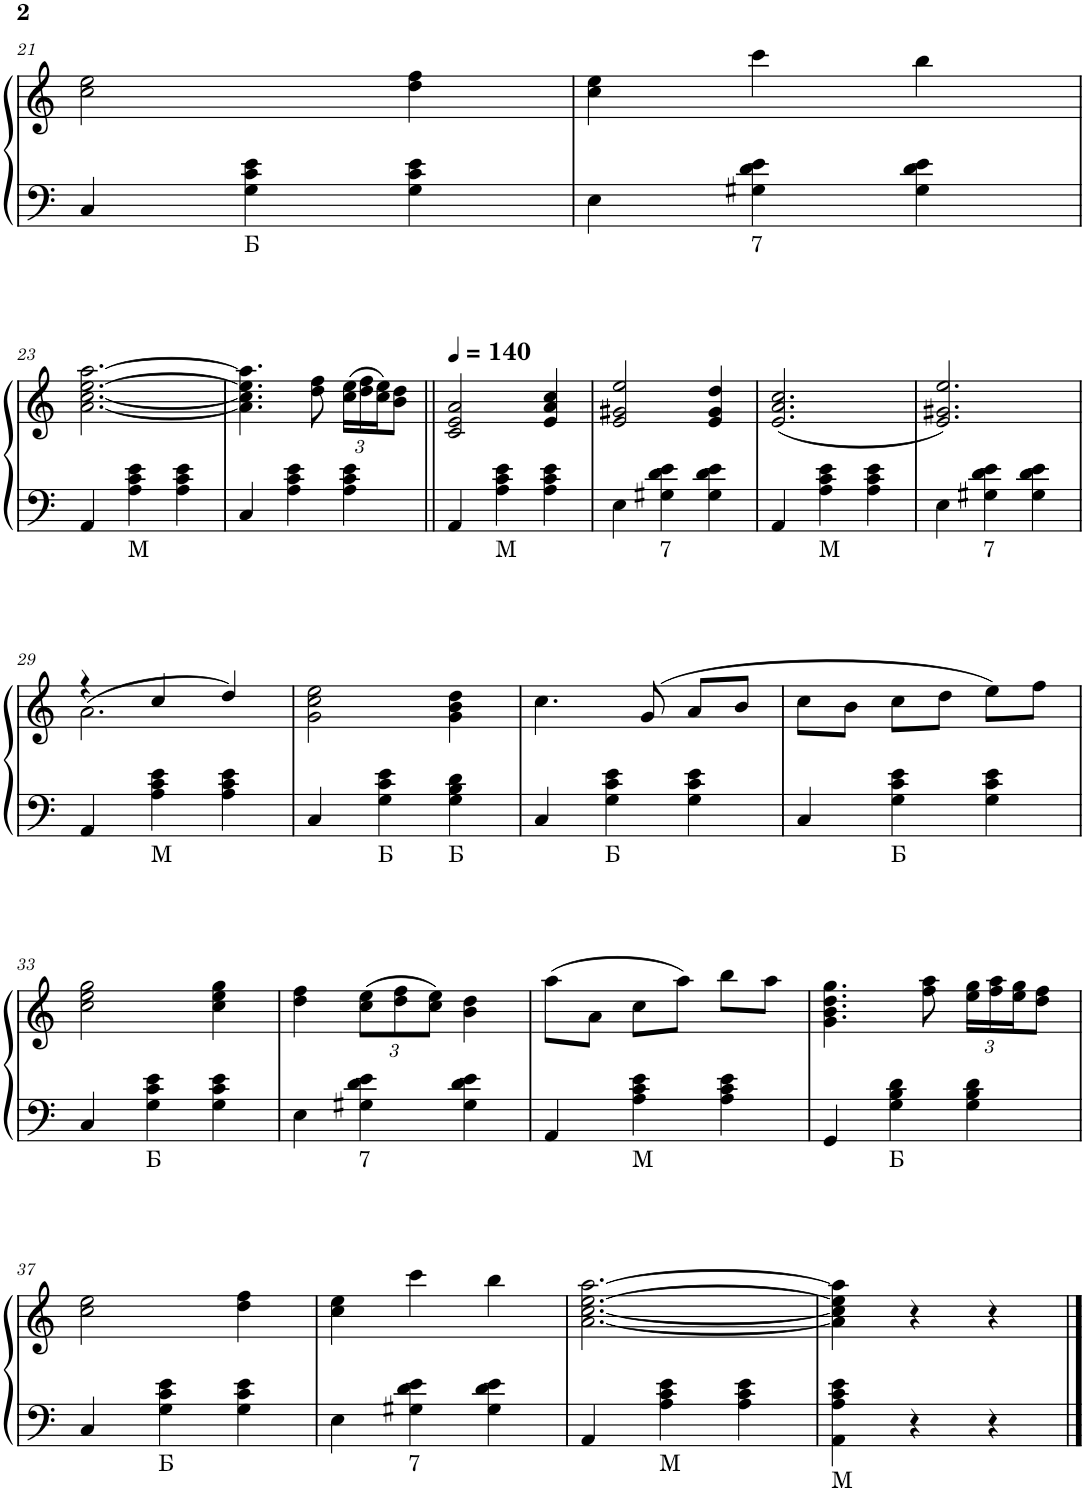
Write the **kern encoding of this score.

**kern	**kern
*part2	*part1
*staff2	*staff1
*I"P2	*I"P1
!!LO:PB:g=z
*clefF4	*clefG2
*k[]	*k[]
*M3/4	*M3/4
=21	=21
4C/	2cc\ 2ee\
!LO:TX:b:t=Б	!
4G\ 4c\ 4e\	.
4G\ 4c\ 4e\	4dd\ 4ff\
=22	=22
4E\	4cc\ 4ee\
!LO:TX:b:t=7	!
4G#X\ 4d\ 4e\	4ccc\
4G#\ 4d\ 4e\	4bb\
!!LO:LB:g=z
=23	=23
4AA/	[<2.a\ [<2.cc\ [>2.ee\ [>2.aa\
!LO:TX:b:t=М	!
4A\ 4c\ 4e\	.
4A\ 4c\ 4e\	.
=24	=24
4C/	4.a\] 4.cc\] 4.ee\] 4.aa\]
4A\ 4c\ 4e\	.
.	8dd\ 8ff\
*	*Xbrackettup
4A\ 4c\ 4e\	(24cc\ 24ee\LL
.	24dd\ 24ff\
.	24cc\ 24ee\J)
.	8b\ 8dd\J
=25||	=25||
*	*MM140
4AA/	2c/ 2e/ 2a/
!LO:TX:b:t=М	!
4A\ 4c\ 4e\	.
4A\ 4c\ 4e\	4e/ 4a/ 4cc/
=26	=26
4E\	2e/ 2g#X/ 2ee/
!LO:TX:b:t=7	!
4G#X\ 4d\ 4e\	.
4G#\ 4d\ 4e\	4e/ 4g#/ 4dd/
=27	=27
4AA/	(2.e/ 2.a/ 2.cc/
!LO:TX:b:t=М	!
4A\ 4c\ 4e\	.
4A\ 4c\ 4e\	.
=28	=28
4E\	2.e/ 2.g#X/ 2.ee/)
!LO:TX:b:t=7	!
4G#X\ 4d\ 4e\	.
4G#\ 4d\ 4e\	.
!!LO:LB:g=z
=29	=29
*	*^
4AA/	4r	(>2.a\
!LO:TX:b:t=М	!	!
4A\ 4c\ 4e\	4cc/	.
4A\ 4c\ 4e\	(4dd/	.
*	*v	*v
=30	=30
4C/	2g\ 2cc\ 2ee\
!LO:TX:b:t=Б	!
4G\ 4c\ 4e\	.
!LO:TX:b:t=Б	!
4G\ 4B\ 4d\	4g\ 4b\ 4dd\
=31	=31
4C/	4.cc\
!LO:TX:b:t=Б	!
4G\ 4c\ 4e\	.
.	8g/
4G\ 4c\ 4e\	8a/L
.	8b/J
=32	=32
4C/	8cc\L
.	8b\J
!LO:TX:b:t=Б	!
4G\ 4c\ 4e\	8cc\L
.	8dd\J
4G\ 4c\ 4e\	8ee\L)
.	8ff\J
!!LO:LB:g=z
=33	=33
4C/	2cc\ 2ee\ 2gg\
!LO:TX:b:t=Б	!
4G\ 4c\ 4e\	.
4G\ 4c\ 4e\	4cc\ 4ee\ 4gg\
=34	=34
4E\	4dd\ 4ff\
!LO:TX:b:t=7	!
4G#X\ 4d\ 4e\	(12cc\ 12ee\L
.	12dd\ 12ff\
.	12cc\ 12ee\J)
4G#\ 4d\ 4e\	4b\ 4dd\
=35	=35
4AA/	(8aa\L
.	8a\J
!LO:TX:b:t=М	!
4A\ 4c\ 4e\	8cc\L
.	8aa\J)
4A\ 4c\ 4e\	8bb\L
.	8aa\J
=36	=36
4GG/	4.g\ 4.b\ 4.dd\ 4.gg\
!LO:TX:b:t=Б	!
4G\ 4B\ 4d\	.
.	8ff\ 8aa\
4G\ 4B\ 4d\	24ee\ 24gg\LL
.	24ff\ 24aa\
.	24ee\ 24gg\J
.	8dd\ 8ff\J
!!LO:LB:g=z
=37	=37
4C/	2cc\ 2ee\
!LO:TX:b:t=Б	!
4G\ 4c\ 4e\	.
4G\ 4c\ 4e\	4dd\ 4ff\
=38	=38
4E\	4cc\ 4ee\
!LO:TX:b:t=7	!
4G#X\ 4d\ 4e\	4ccc\
4G#\ 4d\ 4e\	4bb\
=39	=39
4AA/	[<2.a\ [<2.cc\ [>2.ee\ [>2.aa\
!LO:TX:b:t=М	!
4A\ 4c\ 4e\	.
4A\ 4c\ 4e\	.
=40	=40
!LO:TX:b:t=М	!
4AA\ 4A\ 4c\ 4e\	4a\] 4cc\] 4ee\] 4aa\]
4r	4r
4r	4r
==	==
*-	*-
